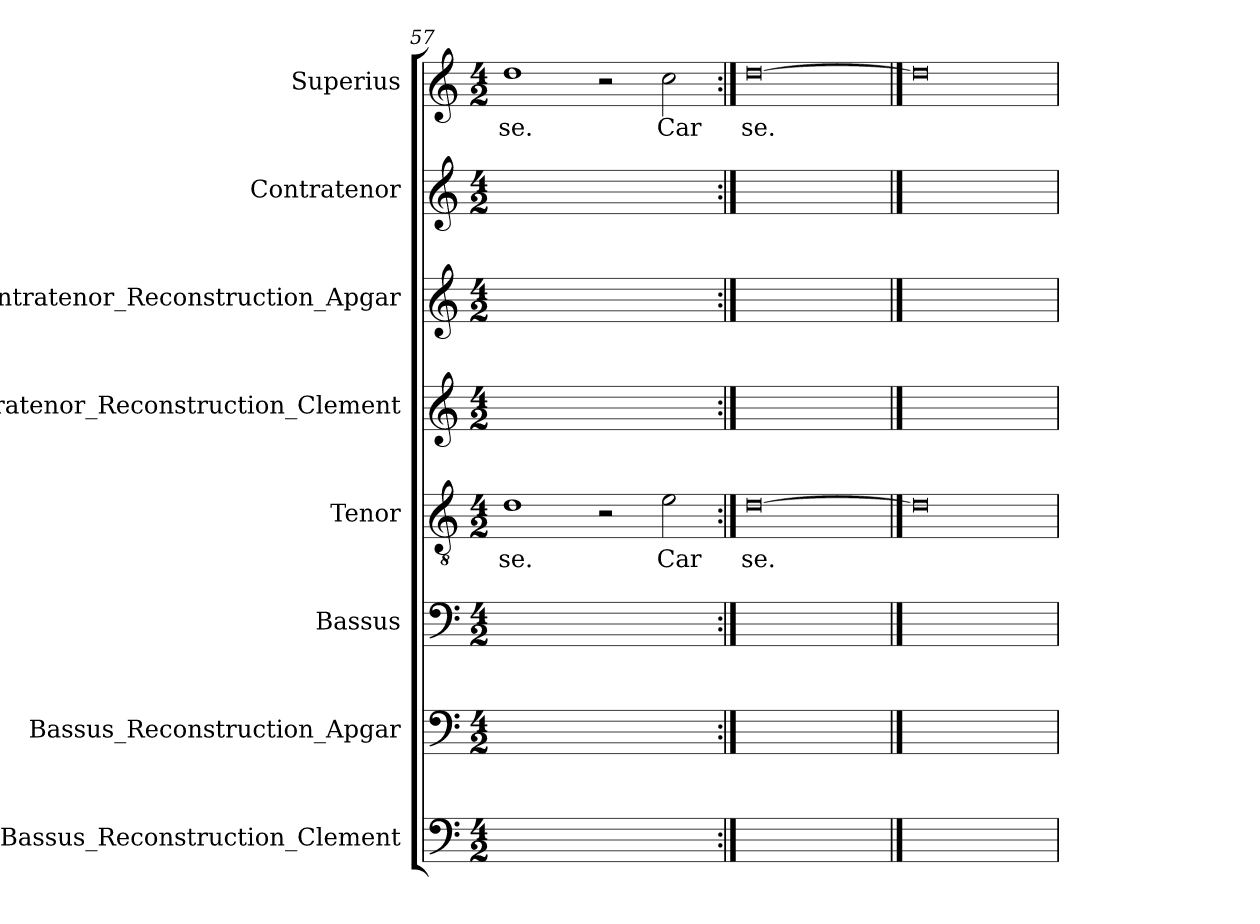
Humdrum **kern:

**kern	**kern	**kern	**kern	**text	**kern	**kern	**kern	**kern	**text
*part8	*part7	*part6	*part5	*part5	*part4	*part3	*part2	*part1	*part1
*staff8	*staff7	*staff6	*staff5	*staff5	*staff4	*staff3	*staff2	*staff1	*staff1
*I"Bassus_Reconstruction_Clement	*I"Bassus_Reconstruction_Apgar	*I"Bassus	*I"Tenor	*	*I"Contratenor_Reconstruction_Clement	*I"Contratenor_Reconstruction_Apgar	*I"Contratenor	*I"Superius	*
*	*	*	*I'T	*	*	*	*	*	*
*clefF4	*clefF4	*clefF4	*clefGv2	*	*clefG2	*clefG2	*clefG2	*clefG2	*
*k[]	*k[]	*k[]	*k[]	*	*k[]	*k[]	*k[]	*k[]	*
*M4/2	*M4/2	*M4/2	*M4/2	*	*M4/2	*M4/2	*M4/2	*M4/2	*
=57	=57	=57	=57	=57	=57	=57	=57	=57	=57
0ryy	0ryy	0ryy	1d	-se.	0ryy	0ryy	0ryy	1dd	-se.
.	.	.	2r	.	.	.	.	2r	.
.	.	.	2e	-Car	.	.	.	2cc	-Car
=58:|!	=58:|!	=58:|!	=58:|!	=58:|!	=58:|!	=58:|!	=58:|!	=58:|!	=58:|!
0ryy	0ryy	0ryy	[0d	-se.	0ryy	0ryy	0ryy	[0dd	-se.
==59	==59	==59	==59	==59	==59	==59	==59	==59	==59
0ryy	0ryy	0ryy	0d]	.	0ryy	0ryy	0ryy	0dd]	.
=	=	=	=	=	=	=	=	=	=
*-	*-	*-	*-	*-	*-	*-	*-	*-	*-
